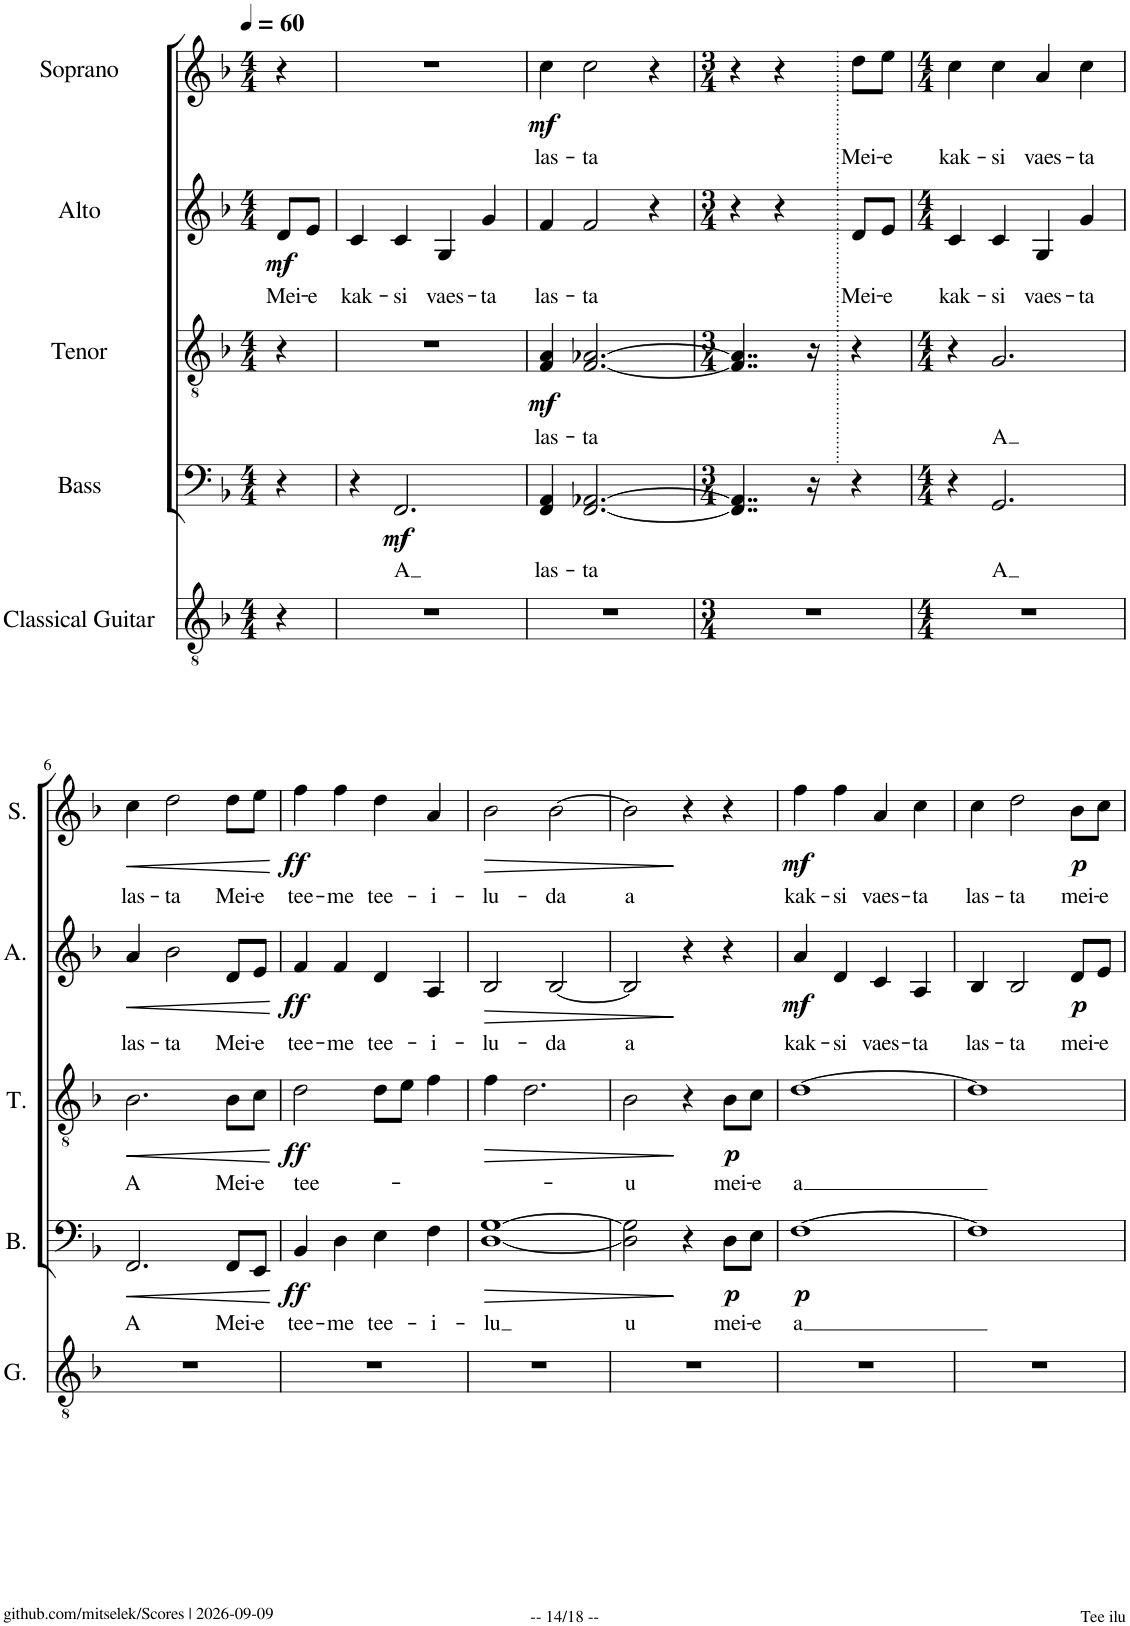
**kern	**kern	**text	**dynam	**kern	**text	**dynam	**kern	**text	**dynam	**kern	**text	**dynam
*part5	*part4	*part4	*part4	*part3	*part3	*part3	*part2	*part2	*part2	*part1	*part1	*part1
*staff5	*staff4	*staff4	*staff4	*staff3	*staff3	*staff3	*staff2	*staff2	*staff2	*staff1	*staff1	*staff1
*I"Classical Guitar	*I"Bass	*	*	*I"Tenor	*	*	*I"Alto	*	*	*I"Soprano	*	*
*I'G.	*I'B.	*	*	*I'T.	*	*	*I'A.	*	*	*I'S.	*	*
!!LO:PB:g=z
*clefGv2	*clefF4	*	*	*clefGv2	*	*	*clefG2	*	*	*clefG2	*	*
*k[b-]	*k[b-]	*	*	*k[b-]	*	*	*k[b-]	*	*	*k[b-]	*	*
*M4/4	*M4/4	*	*	*M4/4	*	*	*M4/4	*	*	*M4/4	*	*
*MM60	*MM60	*	*	*MM60	*	*	*MM60	*	*	*MM60	*	*
=1	=1	=1	=1	=1	=1	=1	=1	=1	=1	=1	=1	=1
!	!	!	!	!	!	!	!	!LO:LY:b	!LO:DY:b	!	!	!
4r	4r	.	.	4r	.	.	8d/L	Mei-	mf	4r	.	.
!	!	!	!	!	!	!	!	!LO:LY:b	!	!	!	!
.	.	.	.	.	.	.	8e/J	-e	.	.	.	.
=2	=2	=2	=2	=2	=2	=2	=2	=2	=2	=2	=2	=2
!	!	!	!	!	!	!	!	!LO:LY:b	!	!	!	!
1r	4r	.	.	1r	.	.	4c/	kak-	.	1r	.	.
!	!	!LO:LY:b	!LO:DY:b	!	!	!	!	!LO:LY:b	!	!	!	!
.	2.FF/	A	mf	.	.	.	4c/	-si	.	.	.	.
!	!	!	!	!	!	!	!	!LO:LY:b	!	!	!	!
.	.	.	.	.	.	.	4G/	vaes-	.	.	.	.
!	!	!	!	!	!	!	!	!LO:LY:b	!	!	!	!
.	.	.	.	.	.	.	4g/	-ta	.	.	.	.
=3	=3	=3	=3	=3	=3	=3	=3	=3	=3	=3	=3	=3
!	!	!LO:LY:b	!	!	!LO:LY:b	!LO:DY:b	!	!LO:LY:b	!	!	!LO:LY:b	!LO:DY:b
1r	4FF/ 4AA/	las-	.	4F/ 4A/	las-	mf	4f/	las-	.	4cc\	las-	mf
!	!	!LO:LY:b	!	!	!LO:LY:b	!	!	!LO:LY:b	!	!	!LO:LY:b	!
.	[2.FF/ [2.AA-X/	-ta	.	[2.F/ [2.A-X/	-ta	.	2f/	-ta	.	2cc\	-ta	.
.	.	.	.	.	.	.	4r	.	.	4r	.	.
=4	=4	=4	=4	=4	=4	=4	=4	=4	=4	=4	=4	=4
*M3/4	*M3/4	*	*	*M3/4	*	*	*M3/4	*	*	*M3/4	*	*
2.r	4..FF/] 4..AA-/]	.	.	4..F/] 4..A-/]	.	.	4r	.	.	4r	.	.
.	.	.	.	.	.	.	4r	.	.	4r	.	.
.	16r	.	.	16r	.	.	.	.	.	.	.	.
!	!	!	!	!	!	!	!	!LO:LY:b	!	!	!LO:LY:b	!
.	4r	.	.	4r	.	.	8d/L	Mei-	.	8dd\L	Mei-	.
!	!	!	!	!	!	!	!	!LO:LY:b	!	!	!LO:LY:b	!
.	.	.	.	.	.	.	8e/J	-e	.	8ee\J	-e	.
=5	=5	=5	=5	=5	=5	=5	=5	=5	=5	=5	=5	=5
*M4/4	*M4/4	*	*	*M4/4	*	*	*M4/4	*	*	*M4/4	*	*
!	!	!	!	!	!	!	!	!LO:LY:b	!	!	!LO:LY:b	!
1r	4r	.	.	4r	.	.	4c/	kak-	.	4cc\	kak-	.
!	!	!LO:LY:b	!	!	!LO:LY:b	!	!	!LO:LY:b	!	!	!LO:LY:b	!
.	2.GG/	A	.	2.G/	A	.	4c/	-si	.	4cc\	-si	.
!	!	!	!	!	!	!	!	!LO:LY:b	!	!	!LO:LY:b	!
.	.	.	.	.	.	.	4G/	vaes-	.	4a/	vaes-	.
!	!	!	!	!	!	!	!	!LO:LY:b	!	!	!LO:LY:b	!
.	.	.	.	.	.	.	4g/	-ta	.	4cc\	-ta	.
!!LO:LB:g=z
=6	=6	=6	=6	=6	=6	=6	=6	=6	=6	=6	=6	=6
*k[b-]	*k[b-]	*	*	*k[b-]	*	*	*k[b-]	*	*	*k[b-]	*	*
!	!	!LO:LY:b	!LO:HP:b	!	!LO:LY:b	!LO:HP:b	!	!LO:LY:b	!LO:HP:b	!	!LO:LY:b	!LO:HP:b
1r	2.FF/	A	<	2.B-\	A	<	4a/	las-	<	4cc\	las-	<
!	!	!	!	!	!	!	!	!LO:LY:b	!	!	!LO:LY:b	!
.	.	.	.	.	.	.	2b-\	-ta	.	2dd\	-ta	.
!	!	!LO:LY:b	!	!	!LO:LY:b	!	!	!LO:LY:b	!	!	!LO:LY:b	!
.	8FF/L	Mei-	.	8B-\L	Mei-	.	8d/L	Mei-	.	8dd\L	Mei-	.
!	!	!LO:LY:b	!	!	!LO:LY:b	!	!	!LO:LY:b	!	!	!LO:LY:b	!
.	8EE/J	-e	.	8c\J	-e	.	8e/J	-e	.	8ee\J	-e	.
.	.	.	[	.	.	[	.	.	[	.	.	[
=7	=7	=7	=7	=7	=7	=7	=7	=7	=7	=7	=7	=7
!	!	!LO:LY:b	!LO:DY:b	!	!LO:LY:b	!LO:DY:b	!	!LO:LY:b	!LO:DY:b	!	!LO:LY:b	!LO:DY:b
1r	4BB-/	tee-	ff	2d\	tee-	ff	4f/	tee-	ff	4ff\	tee-	ff
!	!	!LO:LY:b	!	!	!	!	!	!LO:LY:b	!	!	!LO:LY:b	!
.	4D\	-me	.	.	.	.	4f/	-me	.	4ff\	-me	.
!	!	!LO:LY:b	!	!	!	!	!	!LO:LY:b	!	!	!LO:LY:b	!
.	4E\	tee-	.	8d\L	.	.	4d/	tee-	.	4dd\	tee-	.
.	.	.	.	8e\J	.	.	.	.	.	.	.	.
!	!	!LO:LY:b	!	!	!	!	!	!LO:LY:b	!	!	!LO:LY:b	!
.	4F\	-i-	.	4f\	.	.	4A/	-i-	.	4a/	-i-	.
=8	=8	=8	=8	=8	=8	=8	=8	=8	=8	=8	=8	=8
!	!	!LO:LY:b	!LO:HP:b	!	!	!LO:HP:b	!	!LO:LY:b	!LO:HP:b	!	!LO:LY:b	!LO:HP:b
1r	[1D [1G	-lu	>	4f\	.	>	2B-/	-lu-	>	2b-\	-lu-	>
.	.	.	.	2.d\	.	.	.	.	.	.	.	.
!	!	!	!	!	!	!	!	!LO:LY:b	!	!	!LO:LY:b	!
.	.	.	.	.	.	.	[2B-/	-da	.	[2b-\	-da	.
=9	=9	=9	=9	=9	=9	=9	=9	=9	=9	=9	=9	=9
!	!	!LO:LY:b	!	!	!LO:LY:b	!	!	!LO:LY:b	!	!	!LO:LY:b	!
1r	2D\] 2G\]	u	.	2B-\	u	.	2B-/]	a	.	2b-\]	a	.
.	4r	.	]	4r	.	]	4r	.	]	4r	.	]
!	!	!LO:LY:b	!LO:DY:b	!	!LO:LY:b	!LO:DY:b	!	!	!	!	!	!
.	8D\L	mei-	p	8B-\L	mei-	p	4r	.	.	4r	.	.
!	!	!LO:LY:b	!	!	!LO:LY:b	!	!	!	!	!	!	!
.	8E\J	-e	.	8c\J	-e	.	.	.	.	.	.	.
=10	=10	=10	=10	=10	=10	=10	=10	=10	=10	=10	=10	=10
!	!	!LO:LY:b	!LO:DY:b	!	!LO:LY:b	!	!	!LO:LY:b	!LO:DY:b	!	!LO:LY:b	!LO:DY:b
1r	[1F	a	p	[1d	a	.	4a/	kak-	mf	4ff\	kak-	mf
!	!	!	!	!	!	!	!	!LO:LY:b	!	!	!LO:LY:b	!
.	.	.	.	.	.	.	4d/	-si	.	4ff\	-si	.
!	!	!	!	!	!	!	!	!LO:LY:b	!	!	!LO:LY:b	!
.	.	.	.	.	.	.	4c/	vaes-	.	4a/	vaes-	.
!	!	!	!	!	!	!	!	!LO:LY:b	!	!	!LO:LY:b	!
.	.	.	.	.	.	.	4A/	-ta	.	4cc\	-ta	.
=11	=11	=11	=11	=11	=11	=11	=11	=11	=11	=11	=11	=11
!	!	!	!	!	!	!	!	!LO:LY:b	!	!	!LO:LY:b	!
1r	1F]	.	.	1d]	.	.	4B-/	las-	.	4cc\	las-	.
!	!	!	!	!	!	!	!	!LO:LY:b	!	!	!LO:LY:b	!
.	.	.	.	.	.	.	2B-/	-ta	.	2dd\	-ta	.
!	!	!	!	!	!	!	!	!LO:LY:b	!LO:DY:b	!	!LO:LY:b	!LO:DY:b
.	.	.	.	.	.	.	8d/L	mei-	p	8b-\L	mei-	p
!	!	!	!	!	!	!	!	!LO:LY:b	!	!	!LO:LY:b	!
.	.	.	.	.	.	.	8e/J	-e	.	8cc\J	-e	.
=	=	=	=	=	=	=	=	=	=	=	=	=
*-	*-	*-	*-	*-	*-	*-	*-	*-	*-	*-	*-	*-
